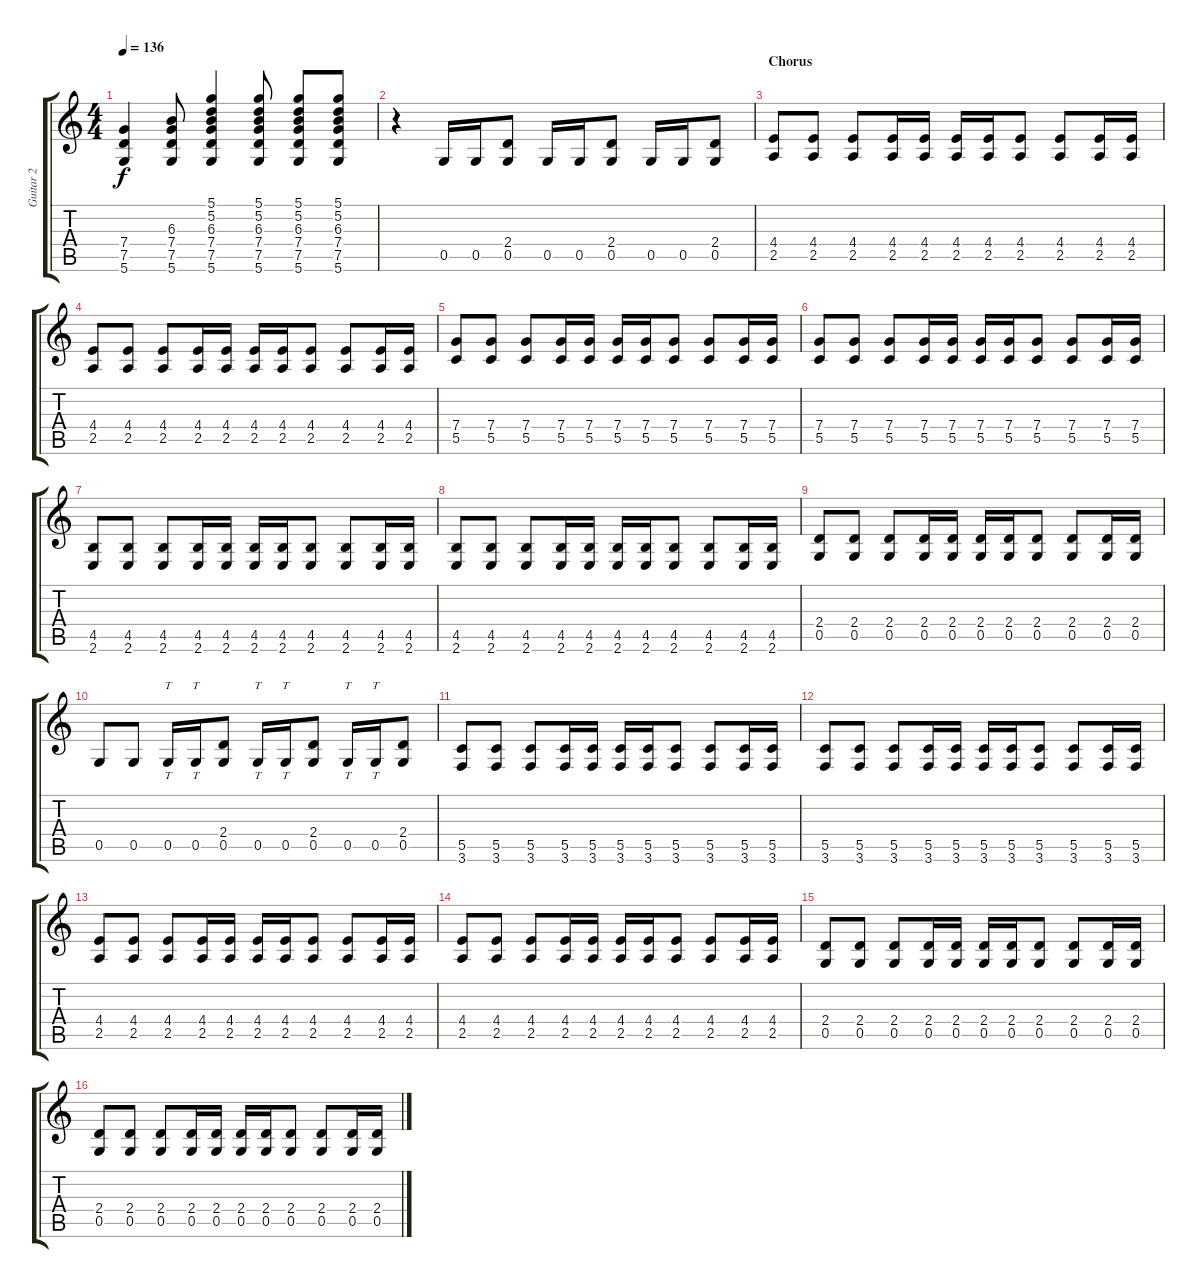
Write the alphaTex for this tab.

\track ("Guitar 2" "Guitar 2") {instrument electricguitarclean}
\staff {score tabs}
\tuning (D4 A3 F3 C3 G2 D2) {hide}
\ts (4 4)
\tempo 136
\clef g2
\ks c
(7.4 7.5 5.6).4{dy f} (6.3 7.4 7.5 5.6).8 (5.1 5.2 6.3 7.4 7.5 5.6).4 (5.1 5.2 6.3 7.4 7.5 5.6).8 (5.1 5.2 6.3 7.4 7.5 5.6).8 (5.1 5.2 6.3 7.4 7.5 5.6).8 |
r.4{volume 16 instrument distortionguitar} 0.5.16 0.5.16 (2.4 0.5).8 0.5.16 0.5.16 (2.4 0.5).8 0.5.16 0.5.16 (2.4 0.5).8 |
\section ("" "Chorus")
(4.4 2.5).8{volume 16 instrument distortionguitar} (4.4 2.5).8 (4.4 2.5).8 (4.4 2.5).16 (4.4 2.5).16 (4.4 2.5).16 (4.4 2.5).16 (4.4 2.5).8 (4.4 2.5).8 (4.4 2.5).16 (4.4 2.5).16 |
(4.4 2.5).8 (4.4 2.5).8 (4.4 2.5).8 (4.4 2.5).16 (4.4 2.5).16 (4.4 2.5).16 (4.4 2.5).16 (4.4 2.5).8 (4.4 2.5).8 (4.4 2.5).16 (4.4 2.5).16 |
(7.4 5.5).8 (7.4 5.5).8 (7.4 5.5).8 (7.4 5.5).16 (7.4 5.5).16 (7.4 5.5).16 (7.4 5.5).16 (7.4 5.5).8 (7.4 5.5).8 (7.4 5.5).16 (7.4 5.5).16 |
(7.4 5.5).8 (7.4 5.5).8 (7.4 5.5).8 (7.4 5.5).16 (7.4 5.5).16 (7.4 5.5).16 (7.4 5.5).16 (7.4 5.5).8 (7.4 5.5).8 (7.4 5.5).16 (7.4 5.5).16 |
(4.5 2.6).8 (4.5 2.6).8 (4.5 2.6).8 (4.5 2.6).16 (4.5 2.6).16 (4.5 2.6).16 (4.5 2.6).16 (4.5 2.6).8 (4.5 2.6).8 (4.5 2.6).16 (4.5 2.6).16 |
(4.5 2.6).8 (4.5 2.6).8 (4.5 2.6).8 (4.5 2.6).16 (4.5 2.6).16 (4.5 2.6).16 (4.5 2.6).16 (4.5 2.6).8 (4.5 2.6).8 (4.5 2.6).16 (4.5 2.6).16 |
(2.4 0.5).8 (2.4 0.5).8 (2.4 0.5).8 (2.4 0.5).16 (2.4 0.5).16 (2.4 0.5).16 (2.4 0.5).16 (2.4 0.5).8 (2.4 0.5).8 (2.4 0.5).16 (2.4 0.5).16 |
0.5.8 0.5.8 0.5.16{tt} 0.5.16{tt} (2.4 0.5).8 0.5.16{tt} 0.5.16{tt} (2.4 0.5).8 0.5.16{tt} 0.5.16{tt} (2.4 0.5).8 |
(5.5 3.6).8 (5.5 3.6).8 (5.5 3.6).8 (5.5 3.6).16 (5.5 3.6).16 (5.5 3.6).16 (5.5 3.6).16 (5.5 3.6).8 (5.5 3.6).8 (5.5 3.6).16 (5.5 3.6).16 |
(5.5 3.6).8 (5.5 3.6).8 (5.5 3.6).8 (5.5 3.6).16 (5.5 3.6).16 (5.5 3.6).16 (5.5 3.6).16 (5.5 3.6).8 (5.5 3.6).8 (5.5 3.6).16 (5.5 3.6).16 |
(4.4 2.5).8 (4.4 2.5).8 (4.4 2.5).8 (4.4 2.5).16 (4.4 2.5).16 (4.4 2.5).16 (4.4 2.5).16 (4.4 2.5).8 (4.4 2.5).8 (4.4 2.5).16 (4.4 2.5).16 |
(4.4 2.5).8 (4.4 2.5).8 (4.4 2.5).8 (4.4 2.5).16 (4.4 2.5).16 (4.4 2.5).16 (4.4 2.5).16 (4.4 2.5).8 (4.4 2.5).8 (4.4 2.5).16 (4.4 2.5).16 |
(2.4 0.5).8 (2.4 0.5).8 (2.4 0.5).8 (2.4 0.5).16 (2.4 0.5).16 (2.4 0.5).16 (2.4 0.5).16 (2.4 0.5).8 (2.4 0.5).8 (2.4 0.5).16 (2.4 0.5).16 |
(2.4 0.5).8 (2.4 0.5).8 (2.4 0.5).8 (2.4 0.5).16 (2.4 0.5).16 (2.4 0.5).16 (2.4 0.5).16 (2.4 0.5).8 (2.4 0.5).8 (2.4 0.5).16 (2.4 0.5).16
